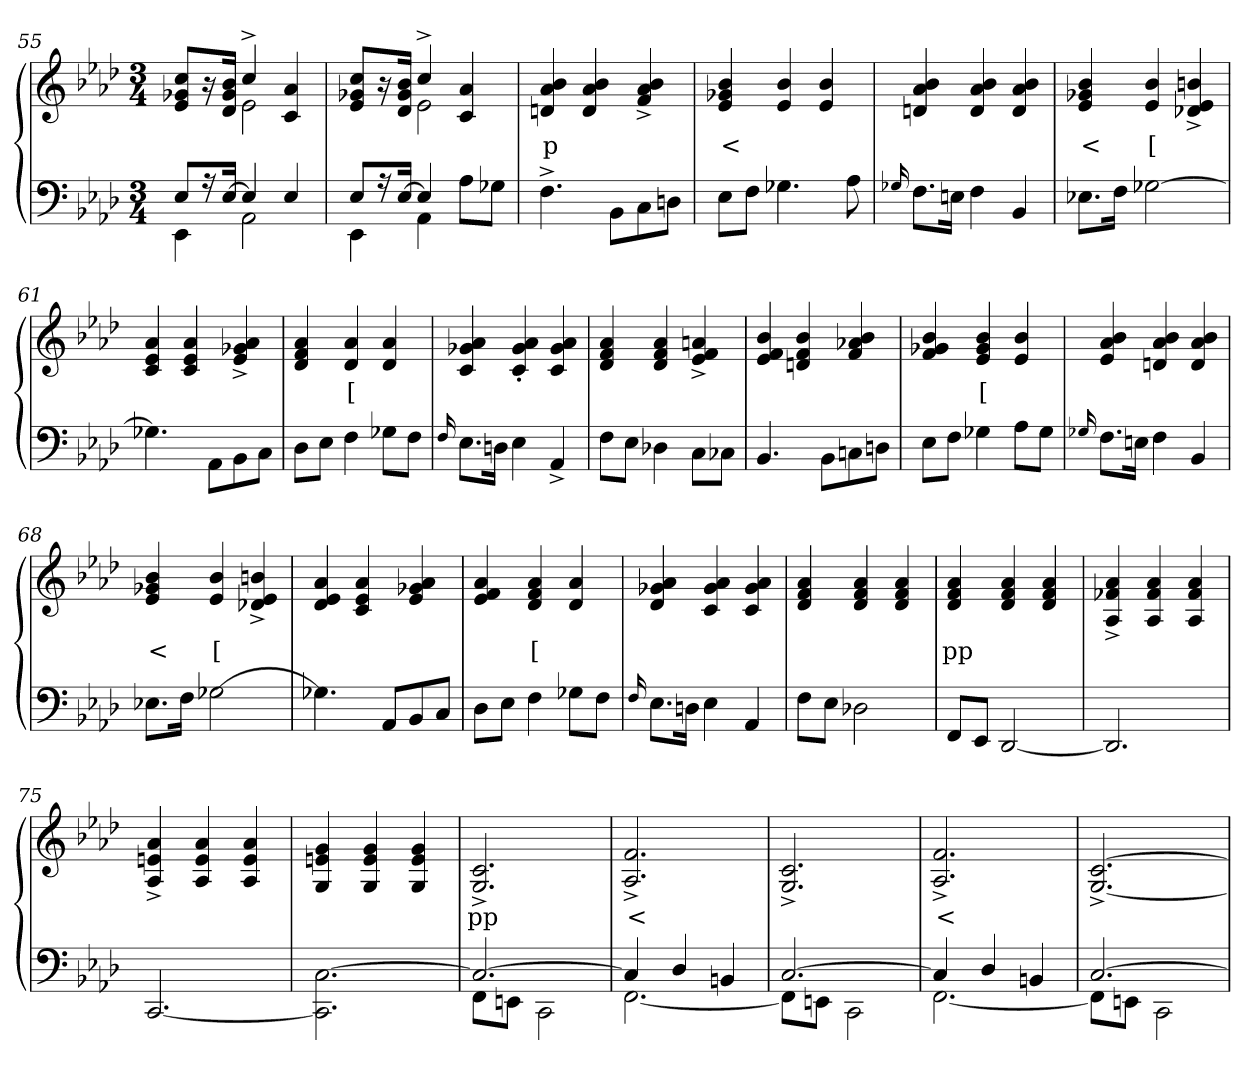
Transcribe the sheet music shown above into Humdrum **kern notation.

**kern	**kern	**text
*part2	*part1	*part1
*staff2	*staff1	*staff1
*clefF4	*clefG2	*
*k[b-e-a-d-]	*k[b-e-a-d-]	*
*f:	*f:	*
*M3/4	*M3/4	*
=55	=55	=55
*^	*^	*
8E-L	4EE-	8cc 8g-X 8e-L	4ryy	.
16r	.	16r	.	.
[16E-Jk	.	16b- 16g- 16d-Jk	.	.
4E-]	2AA-	4cc^>	2e-	.
4E-	.	4a- 4c	.	.
=56	=56	=56	=56	=56
8E-L	4EE-	8cc 8g-X 8e-L	4ryy	.
16r	.	16r	.	.
[16E-Jk	.	16b- 16g- 16d-Jk	.	.
4E-]	4AA-	4cc^>	2e-	.
8A-L	4ryy	4a- 4c	.	.
8G-XJ	.	.	.	.
*v	*v	*	*	*
*	*v	*v	*
=57	=57	=57
4.F^>	4b- 4a- 4dn	p
.	4b- 4a- 4d	.
8BB-\L	.	.
8C	4b-^> 4a-^> 4f^>	.
8DnJ	.	.
=58	=58	=58
8E-L	4b- 4g-X 4e-	<
8FJ	.	.
4.G-X	4b- 4e-	.
.	4b- 4e-	.
8A-	.	.
=59	=59	=59
16qqG-X/	.	.
8.FL	4b- 4a- 4dn	.
16EnJk	.	.
4F	4b- 4a- 4d	.
4BB-	4b- 4a- 4d	.
=60	=60	=60
8.E-XL	4b- 4g-X 4e-	<
16FJk	.	.
[2G-X	4b- 4e-	[
.	4bn^> 4e-^> 4d-X^>	.
=61	=61	=61
4.G-X]	4a- 4e- 4c	.
.	4a- 4e- 4c	.
8AA-\L	.	.
8BB-	4a-^> 4g-X^> 4e-^>	.
8CJ	.	.
=62	=62	=62
8D-L	4a- 4f 4d-	.
8E-J	.	.
4F	4a- 4d-	[
8G-XL	4a- 4d-	.
8FJ	.	.
=63	=63	=63
16qqF/	.	.
8.E-L	4a- 4g-X 4c	.
16DnJk	.	.
4E-	4a-'> 4g-'> 4c'>	.
4AA-^>	4a- 4g- 4c	.
=64	=64	=64
8FL	4a- 4f 4d-	.
8E-J	.	.
4D-X	4a- 4f 4d-	.
8C\L	4an^> 4f^> 4e-^>	.
8C-XJ	.	.
=65	=65	=65
4.BB-	4b- 4f 4e-	.
.	4b- 4f 4dn	.
8BB-\L	.	.
8Cn	4b- 4a-X 4f	.
8DnJ	.	.
=66	=66	=66
8E-L	4b- 4g-X 4f	.
8FJ	.	.
4G-X	4b- 4g- 4e-	[
8A-L	4b- 4e-	.
8G-J	.	.
=67	=67	=67
16qqG-X/	.	.
8.FL	4b- 4a- 4e-	.
16EnJk	.	.
4F	4b- 4a- 4dn	.
4BB-	4b- 4a- 4d	.
=68	=68	=68
8.E-XL	4b- 4g-X 4e-	<
16FJk	.	.
[2G-X	4b- 4e-	[
.	4bn^> 4e-^> 4d-X^>	.
=69	=69	=69
4.G-X]	4a- 4e- 4d-	.
.	4a- 4e- 4c	.
8AA-L	.	.
8BB-	4a- 4g-X 4e-	.
8CJ	.	.
=70	=70	=70
8D-L	4a- 4f 4e-	.
8E-J	.	.
4F	4a- 4f 4d-	[
8G-XL	4a- 4d-	.
8FJ	.	.
=71	=71	=71
16qqF/	.	.
8.E-L	4a- 4g-X 4d-	.
16DnJk	.	.
4E-	4a- 4g- 4c	.
4AA-	4a- 4g- 4c	.
=72	=72	=72
8FL	4a- 4f 4d-	.
8E-J	.	.
2D-X	4a- 4f 4d-	.
.	4a- 4f 4d-	.
=73	=73	=73
8FFL	4a- 4f 4d-	pp
8EE-J	.	.
[2DD-	4a- 4f 4d-	.
.	4a- 4f 4d-	.
=74	=74	=74
2.DD-]	4a-^> 4f-X^> 4A-^>	.
.	4a- 4f- 4A-	.
.	4a- 4f- 4A-	.
=75	=75	=75
[2.CC	4a-^> 4en^> 4A-^>	.
.	4a- 4e 4A-	.
.	4a- 4e 4A-	.
=76	=76	=76
[2.C\ 2.CC\]	4g 4en 4G	.
.	4g 4e 4G	.
.	4g 4e 4G	.
=77	=77	=77
*^	*	*
2.C_	8FF\L	2.c^> 2.G^>	pp
.	8EEn\J	.	.
.	2CC\	.	.
=78	=78	=78	=78
4C]	[2.FF\	2.f^> 2.A-^>	<
4D-	.	.	.
4BBn	.	.	.
=79	=79	=79	=79
[2.C	8FF\L]	2.c^> 2.G^>	.
.	8EEn\J	.	.
.	2CC\	.	.
=80	=80	=80	=80
4C]	[2.FF\	2.f^> 2.A-^>	<
4D-	.	.	.
4BBn	.	.	.
=81	=81	=81	=81
[2.C	8FF\L]	[2.c^> [2.G^>	.
.	8EEn\J	.	.
.	2CC\	.	.
*v	*v	*	*
=	=	=
*-	*-	*-
